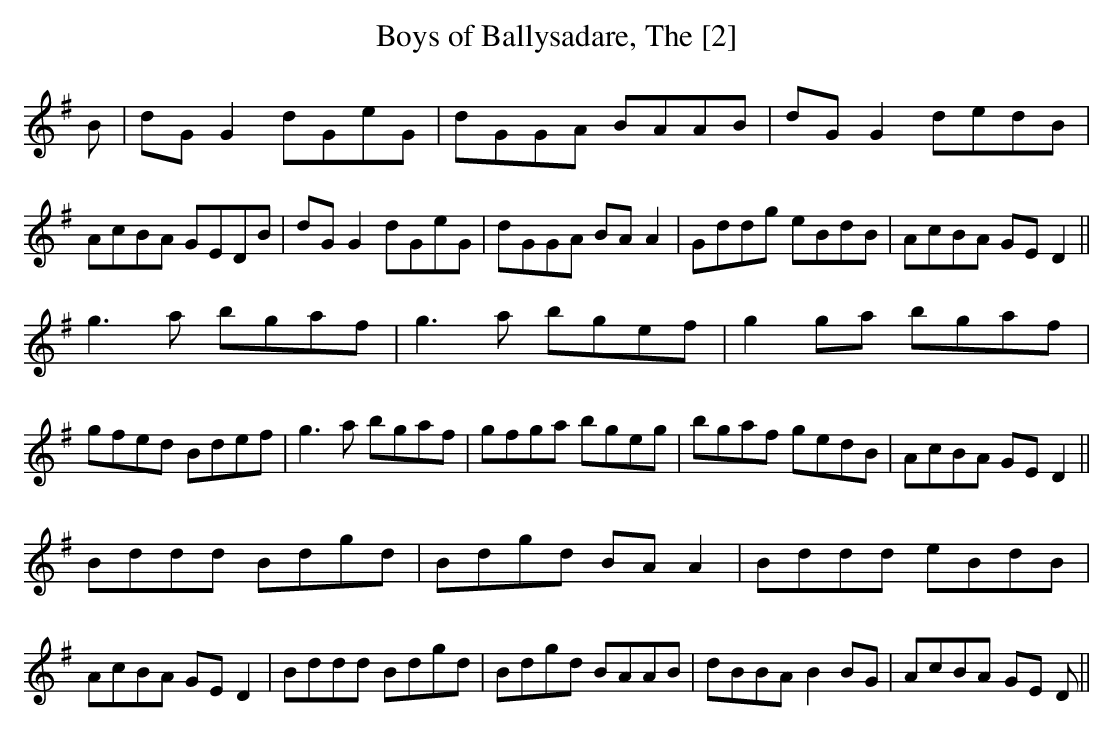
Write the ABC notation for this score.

X:1
T:Boys of Ballysadare, The [2]
M:|
L:1/8
K:G
B|dG G2 dGeG|dGGA BAAB|dG G2 dedB|AcBA GEDB| dG G2 dGeG|dGGA BA A2|Gddg eBdB|AcBA GE D2||
g3a bgaf|g3 a bgef|g2 ga bgaf|gfed Bdef|g3 a bgaf|gfga bgeg| bgaf gedB|AcBA GE D2||
Bddd Bdgd|Bdgd BA A2|Bddd eBdB|AcBA GE D2| Bddd Bdgd|Bdgd BAAB|dBBA B2 BG|AcBA GE D||
